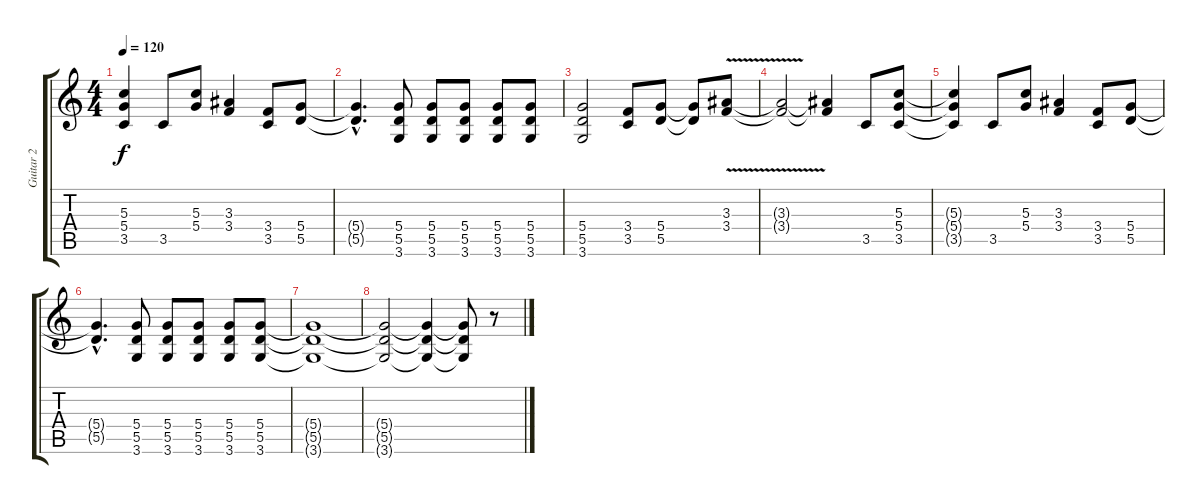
\track ("Guitar 2" "Guitar 2") {instrument distortionguitar}
\staff {score tabs}
\tuning (E4 B3 G3 D3 A2 E2) {hide}
\ts (4 4)
\tempo 120
\clef g2
\ks c
(5.3{t} 5.4{t} 3.5{t}).4{dy f} 3.5.8 (5.3 5.4).8 (3.3 3.4).4 (3.4 3.5).8 (5.4 5.5).8 |
(5.4{hac t} 5.5{hac t}).4{d} (5.4 5.5 3.6).8 (5.4 5.5 3.6).8 (5.4 5.5 3.6).8 (5.4 5.5 3.6).8 (5.4 5.5 3.6).8 |
(5.4 5.5 3.6).2 (3.4 3.5).8 (5.4 5.5).8 (5.4{t} 5.5{t}).8 (3.3{v} 3.4{v}).8 |
(3.3{t} 3.4{t}).2 (3.3{t} 3.4{t}).4 3.5.8 (5.3 5.4 3.5).8 |
(5.3{t} 5.4{t} 3.5{t}).4 3.5.8 (5.3 5.4).8 (3.3 3.4).4 (3.4 3.5).8 (5.4 5.5).8 |
(5.4{hac t} 5.5{hac t}).4{d} (5.4 5.5 3.6).8 (5.4 5.5 3.6).8 (5.4 5.5 3.6).8 (5.4 5.5 3.6).8 (5.4 5.5 3.6).8 |
(5.4{t} 5.5{t} 3.6{t}).1 |
(5.4{t} 5.5{t} 3.6{t}).2 (5.4{t} 5.5{t} 3.6{t}).4 (5.4{t} 5.5{t} 3.6{t}).8 r.8
